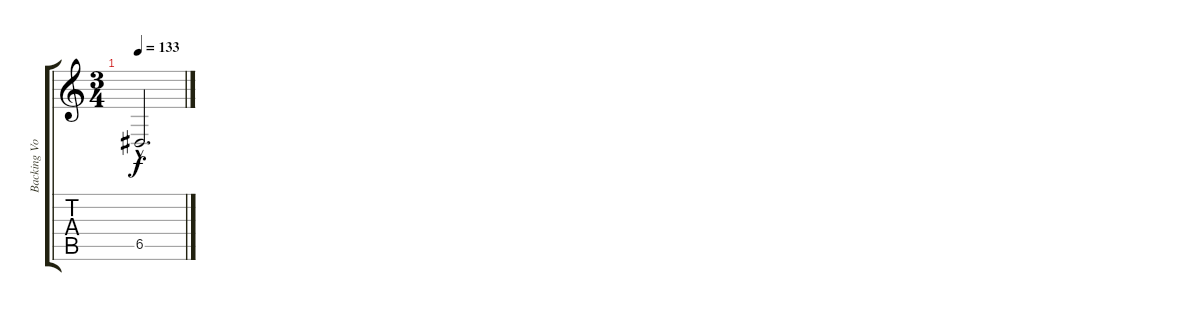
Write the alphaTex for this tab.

\track ("Backing Vocals 3" "Backing Vo") {instrument pad2warm}
\staff {score tabs}
\tuning (E4 B3 G3 D3 A2 E2) {hide}
\ts (3 4)
\tempo 133
\clef g2
\ks c
6.5{hac}.2{d dy f}
